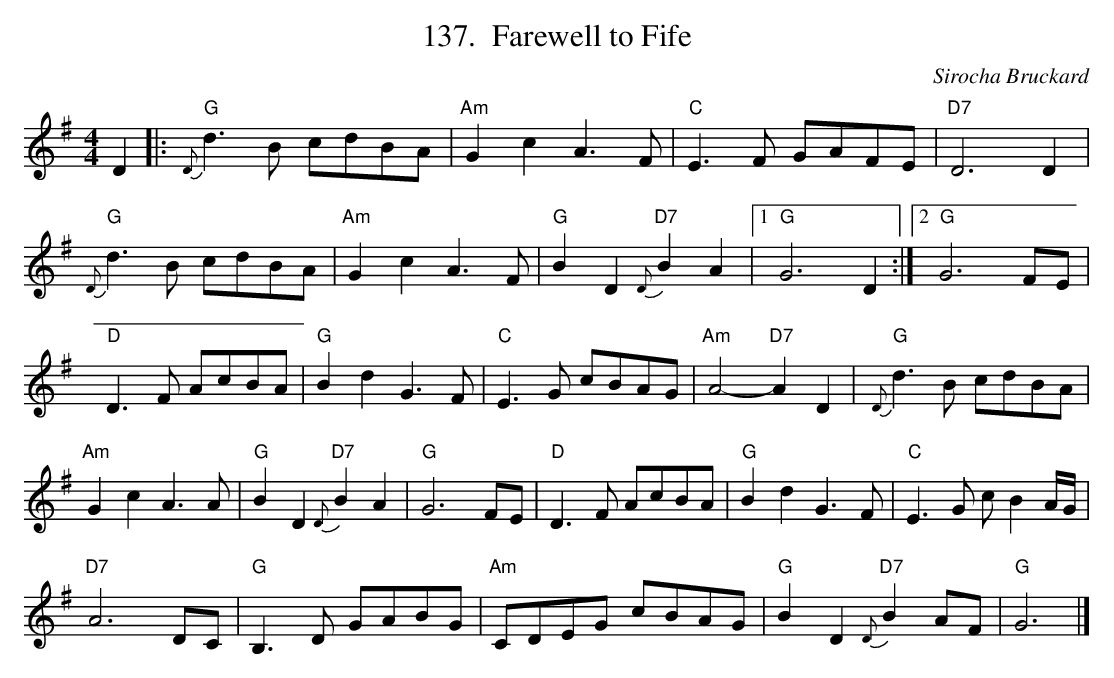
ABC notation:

X:1
T:Farewell to Fife
C:Sirocha Bruckard
M:4/4
L:1/8
K:G
D2|:"G"{D}d3B cdBA|"Am"G2c2A3F|"C"E3F GAFE|"D7"D6D2|
"G"{D}d3B cdBA|"Am"G2c2A3F|"G"B2D2"D7"{D}B2A2|1"G"G6D2:|2"G"G6FE|
"D"D3F AcBA|"G"B2d2G3F|"C"E3G cBAG|"Am"A4-"D7"A2D2|"G"{D}d3B cdBA|
"Am"G2c2A3A|"G"B2D2"D7"{D}B2A2|"G"G6FE|"D"D3F AcBA|"G"B2d2G3F|"C"E3G cB2A/G/|
"D7"A6DC|"G"B,3D GABG|"Am"CDEG cBAG|"G"B2D2"D7"{D}B2AF|"G"G6|]
